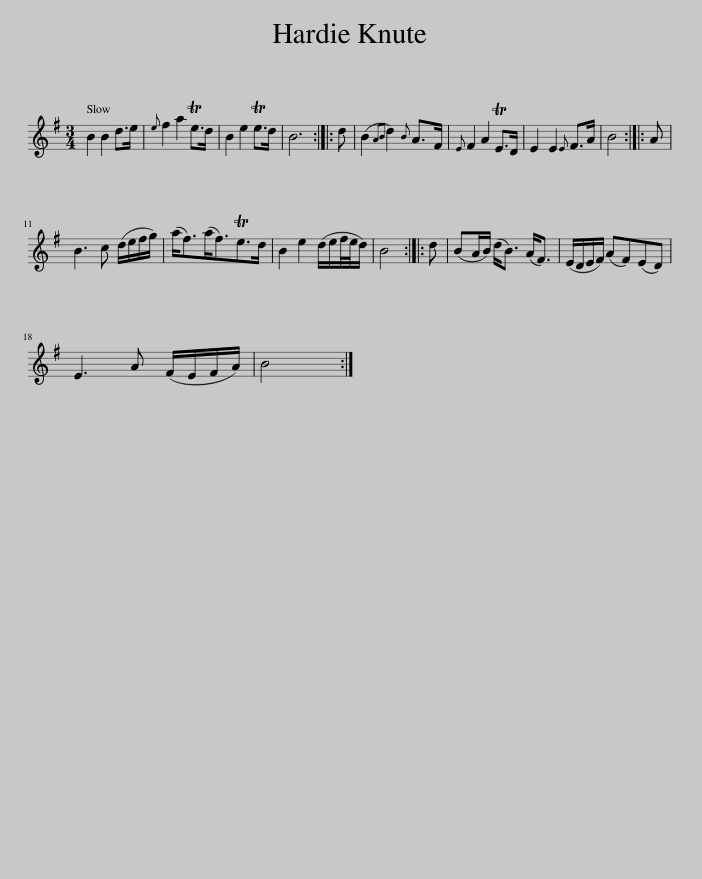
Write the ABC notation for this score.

X:1
L:1/8
M:3/4
I:linebreak $
K:G
V:1 treble
V:1
 B2 B2 d>e |{e} f2 a2 Te>d | B2 e2 Te>d | B6 :: d | %5
 (B2{AB} d2){B} A>F |{E} F2 A2 TE>D | E2 E2{E} F>A | B4 :: A |$ %10
 B3 c (d/e/f/g/) | (a<f)(a<f)Te>d | B2 e2 (d/e/f/4e/4d/) | B4 :: d | %15
 (BA/B/) (d<B) (A<F) | (E/D/E/F/) (AF)(ED) |$ E3 A (F/E/F/A/) | B4 :| %19
